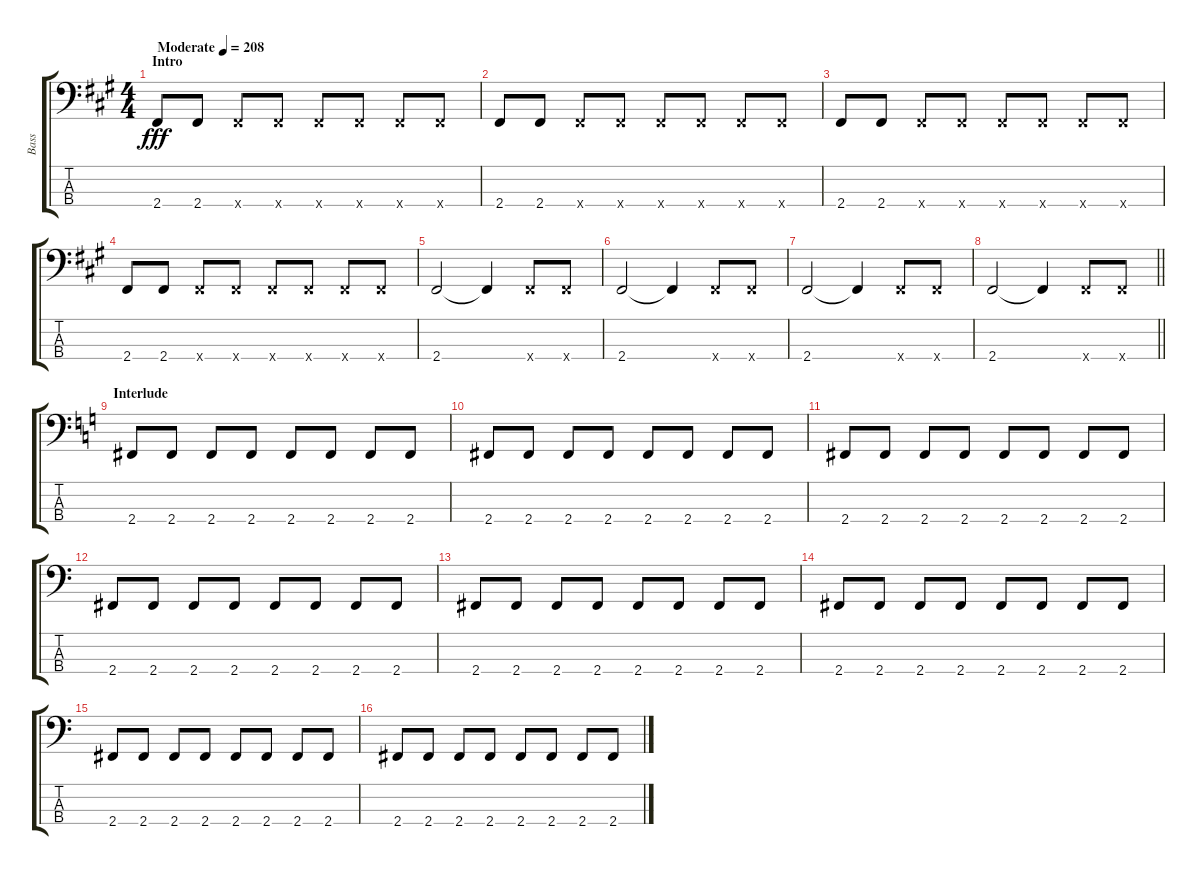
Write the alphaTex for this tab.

\track ("Bass" "Bass") {instrument electricbassfinger}
\staff {score tabs}
\tuning (G2 D2 A1 E1) {hide}
\ts (4 4)
\section ("" "Intro")
\tempo (208 "Moderate")
\clef f4
\ks a
2.4.8{dy fff instrument electricbassfinger} 2.4.8 2.4{x}.8 2.4{x}.8 2.4{x}.8 2.4{x}.8 2.4{x}.8 2.4{x}.8 |
2.4.8 2.4.8 2.4{x}.8 2.4{x}.8 2.4{x}.8 2.4{x}.8 2.4{x}.8 2.4{x}.8 |
2.4.8 2.4.8 2.4{x}.8 2.4{x}.8 2.4{x}.8 2.4{x}.8 2.4{x}.8 2.4{x}.8 |
2.4.8 2.4.8 2.4{x}.8 2.4{x}.8 2.4{x}.8 2.4{x}.8 2.4{x}.8 2.4{x}.8 |
2.4.2 2.4{t}.4 2.4{x}.8 2.4{x}.8 |
2.4.2 2.4{t}.4 2.4{x}.8 2.4{x}.8 |
2.4.2 2.4{t}.4 2.4{x}.8 2.4{x}.8 |
\barLineRight lightlight
2.4.2 2.4{t}.4 2.4{x}.8 2.4{x}.8 |
\section ("" "Interlude")
\ks c
2.4.8 2.4.8 2.4.8 2.4.8 2.4.8 2.4.8 2.4.8 2.4.8 |
2.4.8 2.4.8 2.4.8 2.4.8 2.4.8 2.4.8 2.4.8 2.4.8 |
2.4.8 2.4.8 2.4.8 2.4.8 2.4.8 2.4.8 2.4.8 2.4.8 |
2.4.8 2.4.8 2.4.8 2.4.8 2.4.8 2.4.8 2.4.8 2.4.8 |
2.4.8 2.4.8 2.4.8 2.4.8 2.4.8 2.4.8 2.4.8 2.4.8 |
2.4.8 2.4.8 2.4.8 2.4.8 2.4.8 2.4.8 2.4.8 2.4.8 |
2.4.8 2.4.8 2.4.8 2.4.8 2.4.8 2.4.8 2.4.8 2.4.8 |
2.4.8 2.4.8 2.4.8 2.4.8 2.4.8 2.4.8 2.4.8 2.4.8
